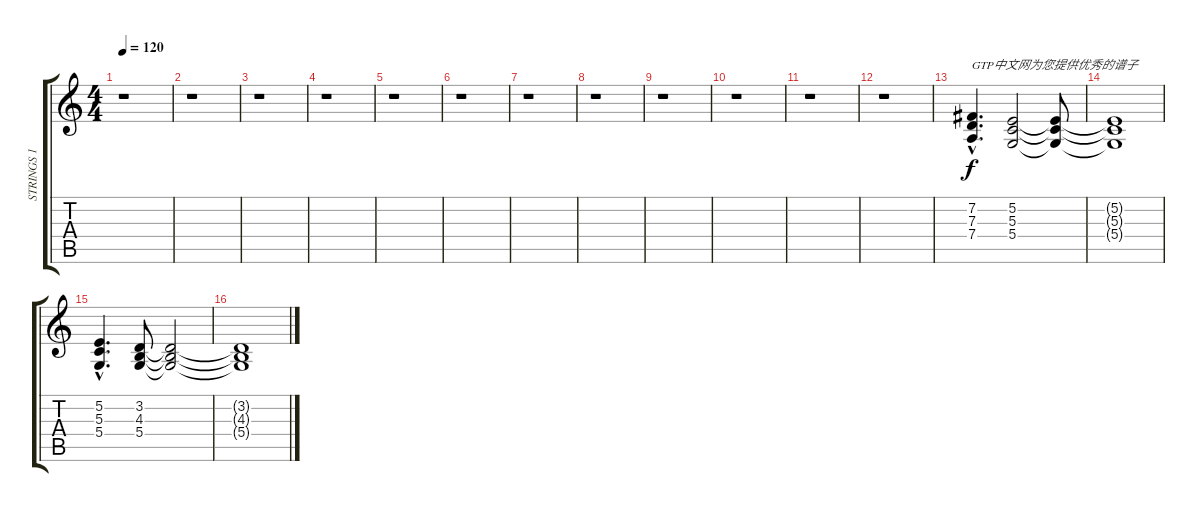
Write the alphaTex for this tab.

\track ("STRINGS 1" "STRINGS 1") {instrument stringensemble1}
\staff {score tabs}
\tuning (E4 B3 G3 D3 A2 E2) {hide}
\ts (4 4)
\tempo 120
\clef g2
\ks c
r.1{dy f instrument stringensemble1} |
r.1 |
r.1 |
r.1 |
r.1 |
r.1 |
r.1 |
r.1 |
r.1 |
r.1 |
r.1 |
r.1 |
(7.2{hac} 7.3{hac} 7.4{hac}).4{d txt "GTP中文网为您提供优秀的谱子"} (5.2 5.3 5.4).2 (5.2{t} 5.3{t} 5.4{t}).8 |
(5.2{t} 5.3{t} 5.4{t}).1 |
(5.2{hac} 5.3{hac} 5.4{hac}).4{d} (3.2 4.3 5.4).8 (3.2{t} 4.3{t} 5.4{t}).2 |
(3.2{t} 4.3{t} 5.4{t}).1
